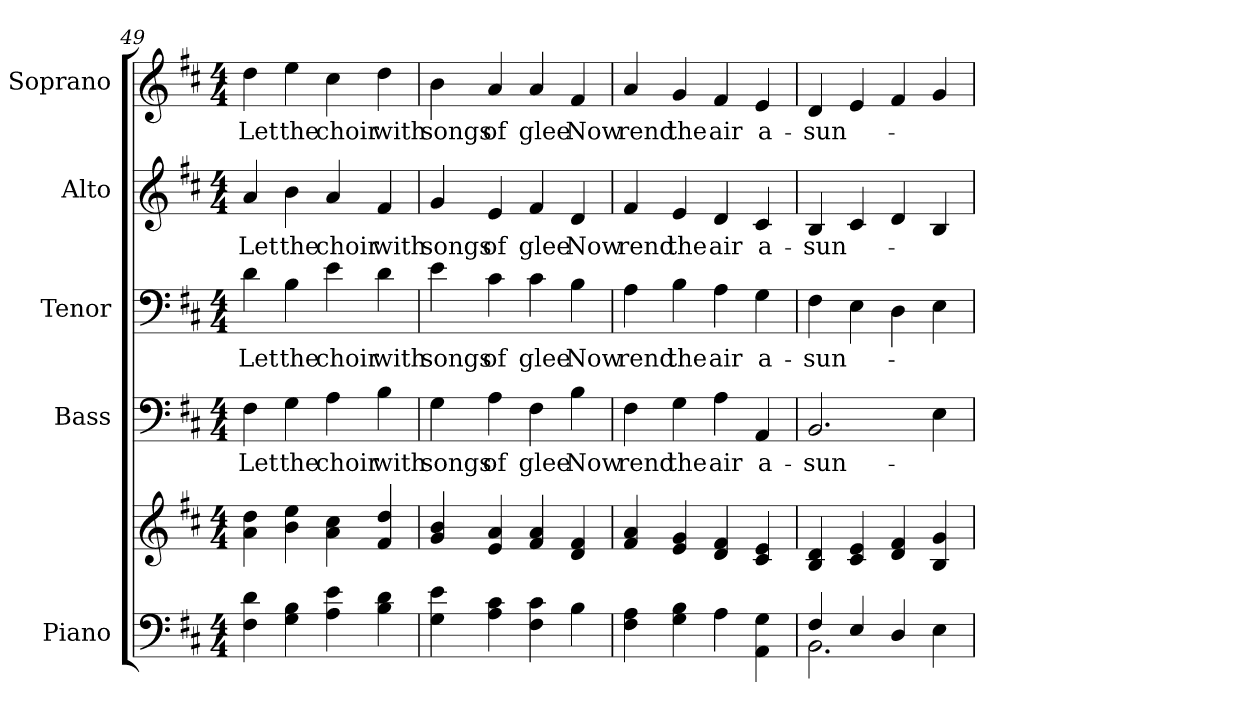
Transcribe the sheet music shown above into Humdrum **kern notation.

**kern	**kern	**kern	**text	**kern	**text	**kern	**text	**kern	**text
*part5	*part5	*part4	*part4	*part3	*part3	*part2	*part2	*part1	*part1
*staff6	*staff5	*staff4	*staff4	*staff3	*staff3	*staff2	*staff2	*staff1	*staff1
*I"Piano	*	*I"Bass	*	*I"Tenor	*	*I"Alto	*	*I"Soprano	*
*I'Pno.	*	*I'B.	*	*I'T.	*	*I'A.	*	*I'S.	*
!!LO:PB:g=z
*clefF4	*clefG2	*clefF4	*	*clefF4	*	*clefG2	*	*clefG2	*
*k[f#c#]	*k[f#c#]	*k[f#c#]	*	*k[f#c#]	*	*k[f#c#]	*	*k[f#c#]	*
*D:	*D:	*D:	*	*D:	*	*D:	*	*D:	*
*M4/4	*M4/4	*M4/4	*	*M4/4	*	*M4/4	*	*M4/4	*
=49	=49	=49	=49	=49	=49	=49	=49	=49	=49
!	!	!	!LO:LY:b:color=#000000	!	!	!	!	!	!
!	!	!	!	!	!LO:LY:b:color=#000000	!	!	!	!
!	!	!	!	!	!	!	!LO:LY:b:color=#000000	!	!
!	!	!	!	!	!	!	!	!	!LO:LY:b:color=#000000
4F#i\ 4di	4ai\ 4ddi	4F#i\	Let	4di\	Let	4ai/	Let	4ddi\	Let
!	!	!	!LO:LY:b:color=#000000	!	!	!	!	!	!
!	!	!	!	!	!LO:LY:b:color=#000000	!	!	!	!
!	!	!	!	!	!	!	!LO:LY:b:color=#000000	!	!
!	!	!	!	!	!	!	!	!	!LO:LY:b:color=#000000
4Gi\ 4Bi	4bi\ 4eei	4Gi\	the	4Bi\	the	4bi\	the	4eei\	the
!	!	!	!LO:LY:b:color=#000000	!	!	!	!	!	!
!	!	!	!	!	!LO:LY:b:color=#000000	!	!	!	!
!	!	!	!	!	!	!	!LO:LY:b:color=#000000	!	!
!	!	!	!	!	!	!	!	!	!LO:LY:b:color=#000000
4Ai\ 4ei	4ai\ 4cc#i	4Ai\	choir	4ei\	choir	4ai/	choir	4cc#i\	choir
!	!	!	!LO:LY:b:color=#000000	!	!	!	!	!	!
!	!	!	!	!	!LO:LY:b:color=#000000	!	!	!	!
!	!	!	!	!	!	!	!LO:LY:b:color=#000000	!	!
!	!	!	!	!	!	!	!	!	!LO:LY:b:color=#000000
4Bi\ 4di	4f#i/ 4ddi	4Bi\	with	4di\	with	4f#i/	with	4ddi\	with
=50	=50	=50	=50	=50	=50	=50	=50	=50	=50
!	!	!	!LO:LY:b:color=#000000	!	!	!	!	!	!
!	!	!	!	!	!LO:LY:b:color=#000000	!	!	!	!
!	!	!	!	!	!	!	!LO:LY:b:color=#000000	!	!
!	!	!	!	!	!	!	!	!	!LO:LY:b:color=#000000
4Gi\ 4ei	4gi/ 4bi	4Gi\	songs	4ei\	songs	4gi/	songs	4bi\	songs
!	!	!	!LO:LY:b:color=#000000	!	!	!	!	!	!
!	!	!	!	!	!LO:LY:b:color=#000000	!	!	!	!
!	!	!	!	!	!	!	!LO:LY:b:color=#000000	!	!
!	!	!	!	!	!	!	!	!	!LO:LY:b:color=#000000
4Ai\ 4c#i	4ei/ 4ai	4Ai\	of	4c#i\	of	4ei/	of	4ai/	of
!	!	!	!LO:LY:b:color=#000000	!	!	!	!	!	!
!	!	!	!	!	!LO:LY:b:color=#000000	!	!	!	!
!	!	!	!	!	!	!	!LO:LY:b:color=#000000	!	!
!	!	!	!	!	!	!	!	!	!LO:LY:b:color=#000000
4F#i\ 4c#i	4f#i/ 4ai	4F#i\	glee	4c#i\	glee	4f#i/	glee	4ai/	glee
!	!	!	!LO:LY:b:color=#000000	!	!	!	!	!	!
!	!	!	!	!	!LO:LY:b:color=#000000	!	!	!	!
!	!	!	!	!	!	!	!LO:LY:b:color=#000000	!	!
!	!	!	!	!	!	!	!	!	!LO:LY:b:color=#000000
4Bi\	4di/ 4f#i	4Bi\	Now	4Bi\	Now	4di/	Now	4f#i/	Now
!!LO:PB:g=z
=51	=51	=51	=51	=51	=51	=51	=51	=51	=51
!	!	!	!LO:LY:b:color=#000000	!	!	!	!	!	!
!	!	!	!	!	!LO:LY:b:color=#000000	!	!	!	!
!	!	!	!	!	!	!	!LO:LY:b:color=#000000	!	!
!	!	!	!	!	!	!	!	!	!LO:LY:b:color=#000000
4F#i\ 4Ai	4f#i/ 4ai	4F#i\	rend	4Ai\	rend	4f#i/	rend	4ai/	rend
!	!	!	!LO:LY:b:color=#000000	!	!	!	!	!	!
!	!	!	!	!	!LO:LY:b:color=#000000	!	!	!	!
!	!	!	!	!	!	!	!LO:LY:b:color=#000000	!	!
!	!	!	!	!	!	!	!	!	!LO:LY:b:color=#000000
4Gi\ 4Bi	4ei/ 4gi	4Gi\	the	4Bi\	the	4ei/	the	4gi/	the
!	!	!	!LO:LY:b:color=#000000	!	!	!	!	!	!
!	!	!	!	!	!LO:LY:b:color=#000000	!	!	!	!
!	!	!	!	!	!	!	!LO:LY:b:color=#000000	!	!
!	!	!	!	!	!	!	!	!	!LO:LY:b:color=#000000
4Ai\	4di/ 4f#i	4Ai\	air	4Ai\	air	4di/	air	4f#i/	air
!	!	!	!LO:LY:b:color=#000000	!	!	!	!	!	!
!	!	!	!	!	!LO:LY:b:color=#000000	!	!	!	!
!	!	!	!	!	!	!	!LO:LY:b:color=#000000	!	!
!	!	!	!	!	!	!	!	!	!LO:LY:b:color=#000000
4AAi\ 4Gi	4c#i/ 4ei	4AAi/	a-	4Gi\	a-	4c#i/	a-	4ei/	a-
=52	=52	=52	=52	=52	=52	=52	=52	=52	=52
*^	*	*	*	*	*	*	*	*	*
!	!	!	!	!LO:LY:b:color=#000000	!	!	!	!	!	!
!	!	!	!	!	!	!LO:LY:b:color=#000000	!	!	!	!
!	!	!	!	!	!	!	!	!LO:LY:b:color=#000000	!	!
!	!	!	!	!	!	!	!	!	!	!LO:LY:b:color=#000000
4F#i/	2.BBi\	4Bi/ 4di	2.BBi/	-sun-	4F#i\	-sun-	4Bi/	-sun-	4di/	-sun-
4Ei/	.	4c#i/ 4ei	.	.	4Ei\	.	4c#i/	.	4ei/	.
4Di/	.	4di/ 4f#i	.	.	4Di\	.	4di/	.	4f#i/	.
4Ei\	4ryy	4Bi/ 4gi	4Ei\	.	4Ei\	.	4Bi/	.	4gi/	.
*v	*v	*	*	*	*	*	*	*	*	*
=	=	=	=	=	=	=	=	=	=
*-	*-	*-	*-	*-	*-	*-	*-	*-	*-
